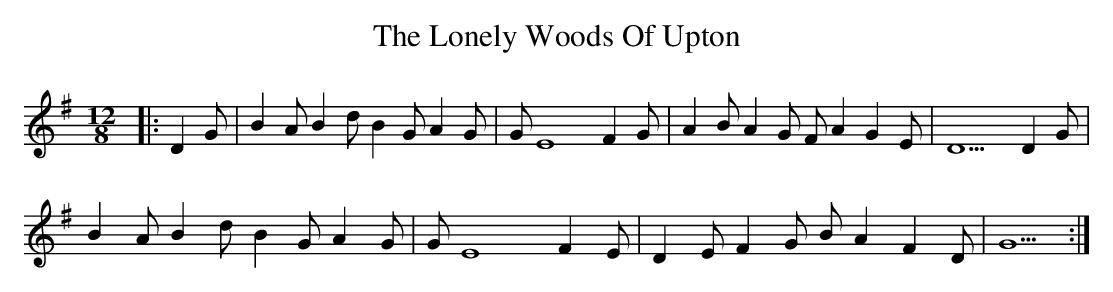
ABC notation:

X:1
T: The Lonely Woods Of Upton
M: 12/8
L: 1/8
K: Gmaj
|: D2G | B2A B2d B2G A2G | GE8 F2G | A2B A2G FA2 G2E | D9 D2G |
B2A B2d B2G A2G | GE8 F2E | D2E F2G BA2 F2D | G9 :|
